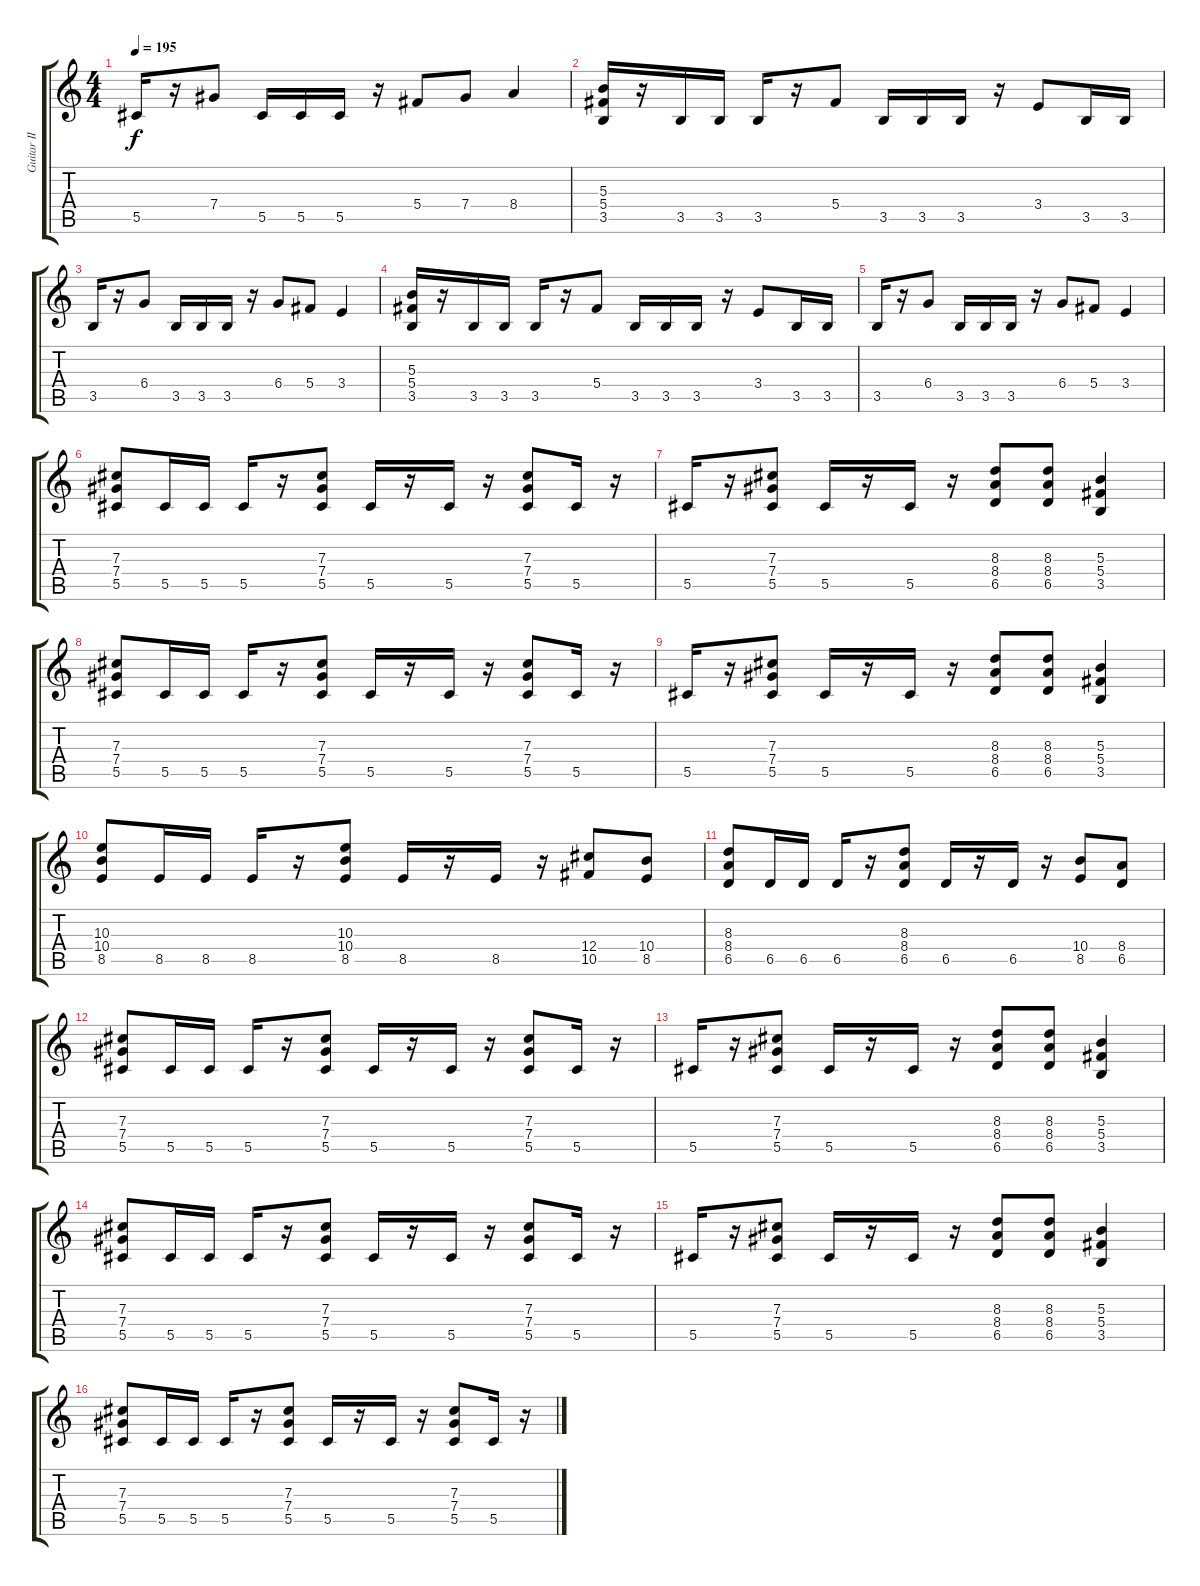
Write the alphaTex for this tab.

\track ("Guitar II (w/ dist.)" "Guitar II ") {instrument distortionguitar}
\staff {score tabs}
\tuning (Eb4 Bb3 Gb3 Db3 Ab2 Eb2) {hide}
\ts (4 4)
\tempo 195
\clef g2
\ks c
5.5.16{dy f} r.16 7.4.8 5.5.16 5.5.16 5.5.16 r.16 5.4.8 7.4.8 8.4.4 |
(5.3 5.4 3.5).16 r.16 3.5.16 3.5.16 3.5.16 r.16 5.4.8 3.5.16 3.5.16 3.5.16 r.16 3.4.8 3.5.16 3.5.16 |
3.5.16 r.16 6.4.8 3.5.16 3.5.16 3.5.16 r.16 6.4.8 5.4.8 3.4.4 |
(5.3 5.4 3.5).16 r.16 3.5.16 3.5.16 3.5.16 r.16 5.4.8 3.5.16 3.5.16 3.5.16 r.16 3.4.8 3.5.16 3.5.16 |
3.5.16 r.16 6.4.8 3.5.16 3.5.16 3.5.16 r.16 6.4.8 5.4.8 3.4.4 |
(7.3 7.4 5.5).8 5.5.16 5.5.16 5.5.16 r.16 (7.3 7.4 5.5).8 5.5.16 r.16 5.5.16 r.16 (7.3 7.4 5.5).8 5.5.16 r.16 |
5.5.16 r.16 (7.3 7.4 5.5).8 5.5.16 r.16 5.5.16 r.16 (8.3 8.4 6.5).8 (8.3 8.4 6.5).8 (5.3 5.4 3.5).4 |
(7.3 7.4 5.5).8 5.5.16 5.5.16 5.5.16 r.16 (7.3 7.4 5.5).8 5.5.16 r.16 5.5.16 r.16 (7.3 7.4 5.5).8 5.5.16 r.16 |
5.5.16 r.16 (7.3 7.4 5.5).8 5.5.16 r.16 5.5.16 r.16 (8.3 8.4 6.5).8 (8.3 8.4 6.5).8 (5.3 5.4 3.5).4 |
(10.3 10.4 8.5).8 8.5.16 8.5.16 8.5.16 r.16 (10.3 10.4 8.5).8 8.5.16 r.16 8.5.16 r.16 (12.4 10.5).8 (10.4 8.5).8 |
(8.3 8.4 6.5).8 6.5.16 6.5.16 6.5.16 r.16 (8.3 8.4 6.5).8 6.5.16 r.16 6.5.16 r.16 (10.4 8.5).8 (8.4 6.5).8 |
(7.3 7.4 5.5).8 5.5.16 5.5.16 5.5.16 r.16 (7.3 7.4 5.5).8 5.5.16 r.16 5.5.16 r.16 (7.3 7.4 5.5).8 5.5.16 r.16 |
5.5.16 r.16 (7.3 7.4 5.5).8 5.5.16 r.16 5.5.16 r.16 (8.3 8.4 6.5).8 (8.3 8.4 6.5).8 (5.3 5.4 3.5).4 |
(7.3 7.4 5.5).8 5.5.16 5.5.16 5.5.16 r.16 (7.3 7.4 5.5).8 5.5.16 r.16 5.5.16 r.16 (7.3 7.4 5.5).8 5.5.16 r.16 |
5.5.16 r.16 (7.3 7.4 5.5).8 5.5.16 r.16 5.5.16 r.16 (8.3 8.4 6.5).8 (8.3 8.4 6.5).8 (5.3 5.4 3.5).4 |
(7.3 7.4 5.5).8 5.5.16 5.5.16 5.5.16 r.16 (7.3 7.4 5.5).8 5.5.16 r.16 5.5.16 r.16 (7.3 7.4 5.5).8 5.5.16 r.16
